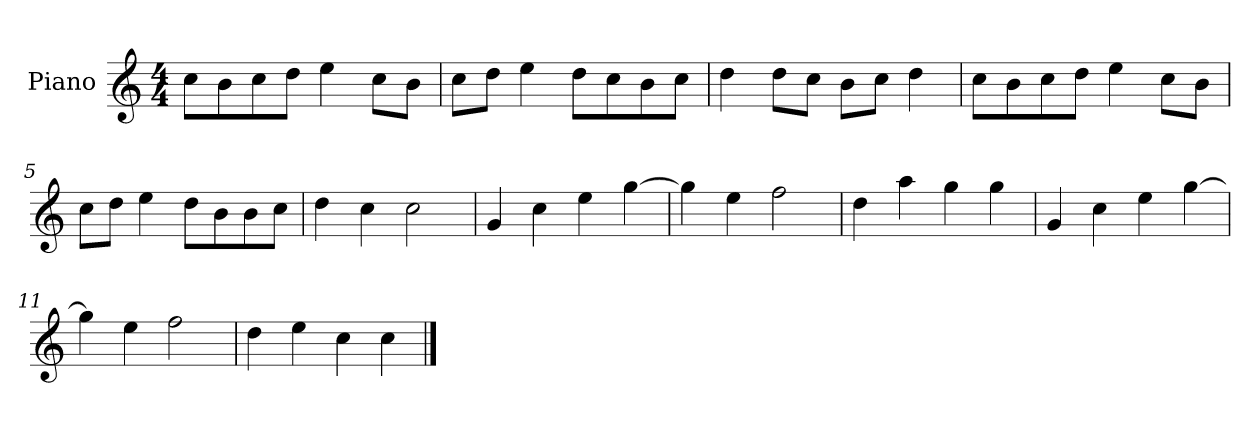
**kern
*part1
*staff1
*I"Piano
*I'P-no
*clefG2
*k[]
*M4/4
*MM90
=1
8cc\L
8b\
8cc\
8dd\J
4ee\
8cc\L
8b\J
=2
8cc\L
8dd\J
4ee\
8dd\L
8cc\
8b\
8cc\J
=3
4dd\
8dd\L
8cc\J
8b\L
8cc\J
4dd\
=4
8cc\L
8b\
8cc\
8dd\J
4ee\
8cc\L
8b\J
=5
8cc\L
8dd\J
4ee\
8dd\L
8b\
8b\
8cc\J
=6
4dd\
4cc\
2cc\
!!LO:LB:g=z
=7
4g/
4cc\
4ee\
[4gg\
=8
4gg\]
4ee\
2ff\
=9
4dd\
4aa\
4gg\
4gg\
=10
4g/
4cc\
4ee\
[4gg\
=11
4gg\]
4ee\
2ff\
=12
4dd\
4ee\
4cc\
4cc\
==
*-
